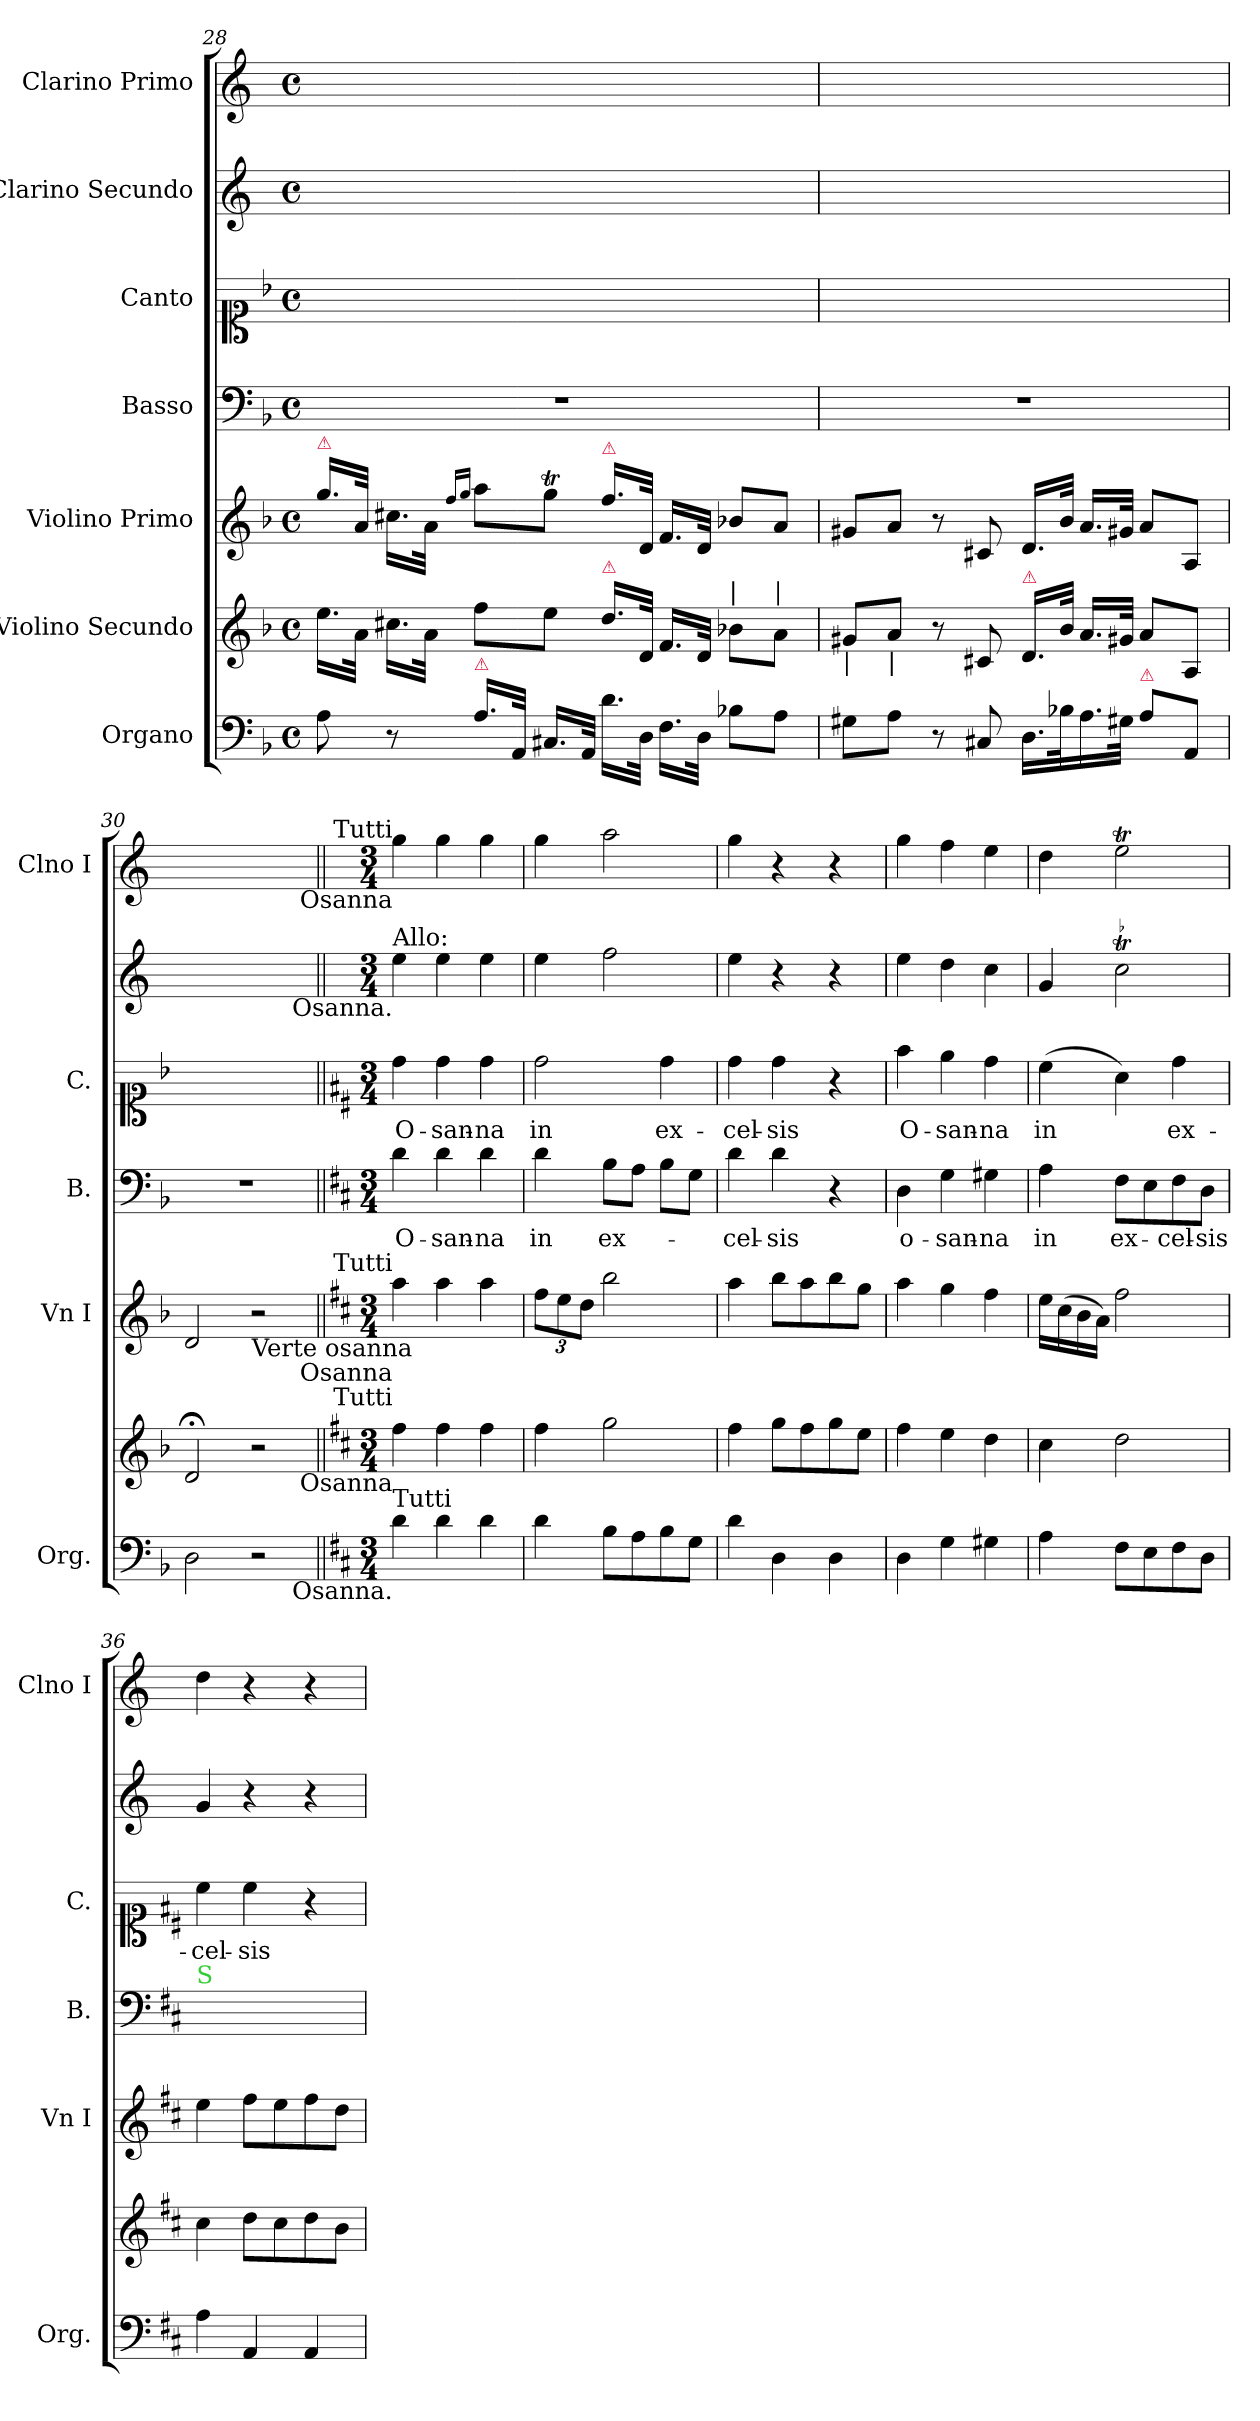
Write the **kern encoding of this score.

**kern	**kern	**kern	**kern	**text	**kern	**text	**kern	**kern
*part7	*part6	*part5	*part4	*part4	*part3	*part3	*part2	*part1
*staff7	*staff6	*staff5	*staff4	*staff4	*staff3	*staff3	*staff2	*staff1
*I"Organo	*I"Violino Secundo	*I"Violino Primo	*I"Basso	*	*I"Canto	*	*I"Clarino Secundo	*I"Clarino Primo
*I'Org.	*	*I'Vn I	*I'B.	*	*I'C.	*	*	*I'Clno I
*clefF4	*clefG2	*clefG2	*clefF4	*	*clefC1	*	*clefG2	*clefG2
*	*	*	*	*	*	*	*ITrd-1c-2	*ITrd-1c-2
*k[b-]	*k[b-]	*k[b-]	*k[b-]	*	*k[b-]	*	*k[f#c#]	*k[f#c#]
*	*	*	*	*	*	*	*D:	*D:
*M4/4	*M4/4	*M4/4	*M4/4	*	*M4/4	*	*M4/4	*M4/4
*met(c)	*met(c)	*met(c)	*met(c)	*	*met(c)	*	*met(c)	*met(c)
=28	=28	=28	=28	=28	=28	=28	=28	=28
!	!	!LO:TX:a:color=crimson:t=⚠	!	!	!	!	!	!
8A\	16.ee\LL	16.gg\LL	1r	.	1ryy	.	1ryy	1ryy
.	32a\JJk	32a/JJk	.	.	.	.	.	.
8r	16.cc#X\LL	16.cc#X\LL	.	.	.	.	.	.
.	32a\JJk	32a\JJk	.	.	.	.	.	.
.	.	16qqff/LL	.	.	.	.	.	.
.	.	16qqgg/JJ	.	.	.	.	.	.
!LO:TX:a:color=crimson:t=⚠	!	!	!	!	!	!	!	!
16.A\LL	8ff\L	8aa\L	.	.	.	.	.	.
32AA/JJk	.	.	.	.	.	.	.	.
16.C#X/LL	8ee\J	8ggT\J	.	.	.	.	.	.
32AA/JJk	.	.	.	.	.	.	.	.
!	!	!LO:TX:a:color=crimson:t=⚠	!	!	!	!	!	!
!	!LO:TX:a:color=crimson:t=⚠	!	!	!	!	!	!	!
16.d\LL	16.dd\LL	16.ff\LL	.	.	.	.	.	.
32D\JJk	32d/JJk	32d/JJk	.	.	.	.	.	.
16.F\LL	16.f/LL	16.f/LL	.	.	.	.	.	.
32D\JJk	32d/JJk	32d/JJk	.	.	.	.	.	.
!	!LO:TX:a:t=|	!	!	!	!	!	!	!
8B-X\L	8b-X\L	8b-X/L	.	.	.	.	.	.
!	!LO:TX:a:t=|	!	!	!	!	!	!	!
8A\J	8a\J	8a/J	.	.	.	.	.	.
=29	=29	=29	=29	=29	=29	=29	=29	=29
!	!LO:TX:b:t=|	!	!	!	!	!	!	!
8G#X\L	8g#X/L	8g#X/L	1r	.	1ryy	.	1ryy	1ryy
!	!LO:TX:b:t=|	!	!	!	!	!	!	!
8A\J	8a/J	8a/J	.	.	.	.	.	.
8r	8r	8r	.	.	.	.	.	.
8C#X/	8c#X/	8c#X/	.	.	.	.	.	.
!	!LO:TX:a:color=crimson:t=⚠	!	!	!	!	!	!	!
16.D\LL	16.d/LL	16.d/LL	.	.	.	.	.	.
32B-X\K	32b-\JJk	32b-/JJk	.	.	.	.	.	.
16.A\	16.a/LL	16.a/LL	.	.	.	.	.	.
32G#X\JJk	32g#X/JJk	32g#X/JJk	.	.	.	.	.	.
!LO:TX:a:color=crimson:t=⚠	!	!	!	!	!	!	!	!
8A\L	8a/L	8a/L	.	.	.	.	.	.
8AA/J	8A/J	8A/J	.	.	.	.	.	.
=30	=30	=30	=30	=30	=30	=30	=30	=30
2D\	2d;</	2d/	1r	.	1ryy	.	1ryy	1ryy
!	!	!LO:TX:b:t=Verte osanna	!	!	!	!	!	!
2r	2r	2r	.	.	.	.	.	.
=31||	=31||	=31||	=31||	=31||	=31||	=31||	=31||	=31||
*k[f#c#]	*k[f#c#]	*k[f#c#]	*k[f#c#]	*	*k[f#c#]	*	*k[f#c#]	*k[f#c#]
*M3/4	*M3/4	*M3/4	*M3/4	*	*M3/4	*	*M3/4	*M3/4
!	!	!	!	!	!	!	!	!LO:TX:b:rj:t=Osanna
!	!	!	!	!	!	!	!	!LO:TX:a:rj:t=Tutti
!	!	!	!	!	!	!	!LO:TX:b:rj:t=Osanna.	!
!	!	!	!	!	!	!	!LO:TX:a:t=Allo&colon;	!
!	!	!LO:TX:b:rj:t=Osanna	!	!	!	!	!	!
!	!	!LO:TX:a:rj:t=Tutti	!	!	!	!	!	!
!	!LO:TX:b:rj:t=Osanna	!	!	!	!	!	!	!
!	!LO:TX:a:rj:t=Tutti	!	!	!	!	!	!	!
!LO:TX:b:rj:t=Osanna.	!	!	!	!	!	!	!	!
!LO:TX:a:t=Tutti	!	!	!	!	!	!	!	!
4d\	4ff#\	4aa\	4d\	O-	4dd\	O-	4ff#\	4aa\
4d\	4ff#\	4aa\	4d\	-san-	4dd\	-san-	4ff#\	4aa\
4d\	4ff#\	4aa\	4d\	-na	4dd\	-na	4ff#\	4aa\
=32	=32	=32	=32	=32	=32	=32	=32	=32
4d\	4ff#\	12ff#\L	4d\	in	2dd\	in	4ff#\	4aa\
.	.	12ee\	.	.	.	.	.	.
.	.	12dd\J	.	.	.	.	.	.
8B\L	2gg\	2bb\	8B\L	ex-	.	.	2gg\	2bb\
8A\	.	.	8A\J	.	.	.	.	.
8B\	.	.	8B\L	.	4dd\	ex-	.	.
8G\J	.	.	8G\J	.	.	.	.	.
=33	=33	=33	=33	=33	=33	=33	=33	=33
4d\	4ff#\	4aa\	4d\	-cel-	4dd\	-cel-	4ff#\	4aa\
4D\	8gg\L	8bb\L	4d\	-sis	4dd\	-sis	4r	4r
.	8ff#\	8aa\	.	.	.	.	.	.
4D\	8gg\	8bb\	4r	.	4r	.	4r	4r
.	8ee\J	8gg\J	.	.	.	.	.	.
=34	=34	=34	=34	=34	=34	=34	=34	=34
!	!	!	!	!LO:LY:i	!	!	!	!
4D\	4ff#\	4aa\	4D\	o-	4ff#\	O-	4ff#\	4aa\
!	!	!	!	!LO:LY:i	!	!	!	!
4G\	4ee\	4gg\	4G\	-san-	4ee\	-san-	4ee\	4gg\
!	!	!	!	!LO:LY:i	!	!	!	!
4G#X\	4dd\	4ff#\	4G#X\	-na	4dd\	-na	4dd\	4ff#\
=35	=35	=35	=35	=35	=35	=35	=35	=35
!	!	!	!	!LO:LY:i	!	!	!	!
4A\	4cc#\	16ee\LL	4A\	in	(4cc#\	in	4a/	4ee\
.	.	(16cc#\	.	.	.	.	.	.
.	.	16b\	.	.	.	.	.	.
.	.	16a\JJ)	.	.	.	.	.	.
!	!	!	!	!LO:LY:i	!	!	!	!
8F#\L	2dd\	2ff#\	8F#\L	ex-	4a\)	.	2ddt\	2ff#t<\
8E\	.	.	8E\	.	.	.	.	.
!	!	!	!	!LO:LY:i	!	!	!	!
8F#\	.	.	8F#\	-cel-	4dd\	ex-	.	.
!	!	!	!	!LO:LY:i	!	!	!	!
8D\J	.	.	8D\J	-sis	.	.	.	.
=36	=36	=36	=36	=36	=36	=36	=36	=36
!	!	!	!LO:TX:a:color=limegreen:t=S	!	!	!	!	!
4A\	4cc#\	4ee\	2.ryy	.	4cc#\	-cel-	4a/	4ee\
4AA/	8dd\L	8ff#\L	.	.	4cc#\	-sis	4r	4r
.	8cc#\	8ee\	.	.	.	.	.	.
4AA/	8dd\	8ff#\	.	.	4r	.	4r	4r
.	8b\J	8dd\J	.	.	.	.	.	.
=	=	=	=	=	=	=	=	=
*-	*-	*-	*-	*-	*-	*-	*-	*-
